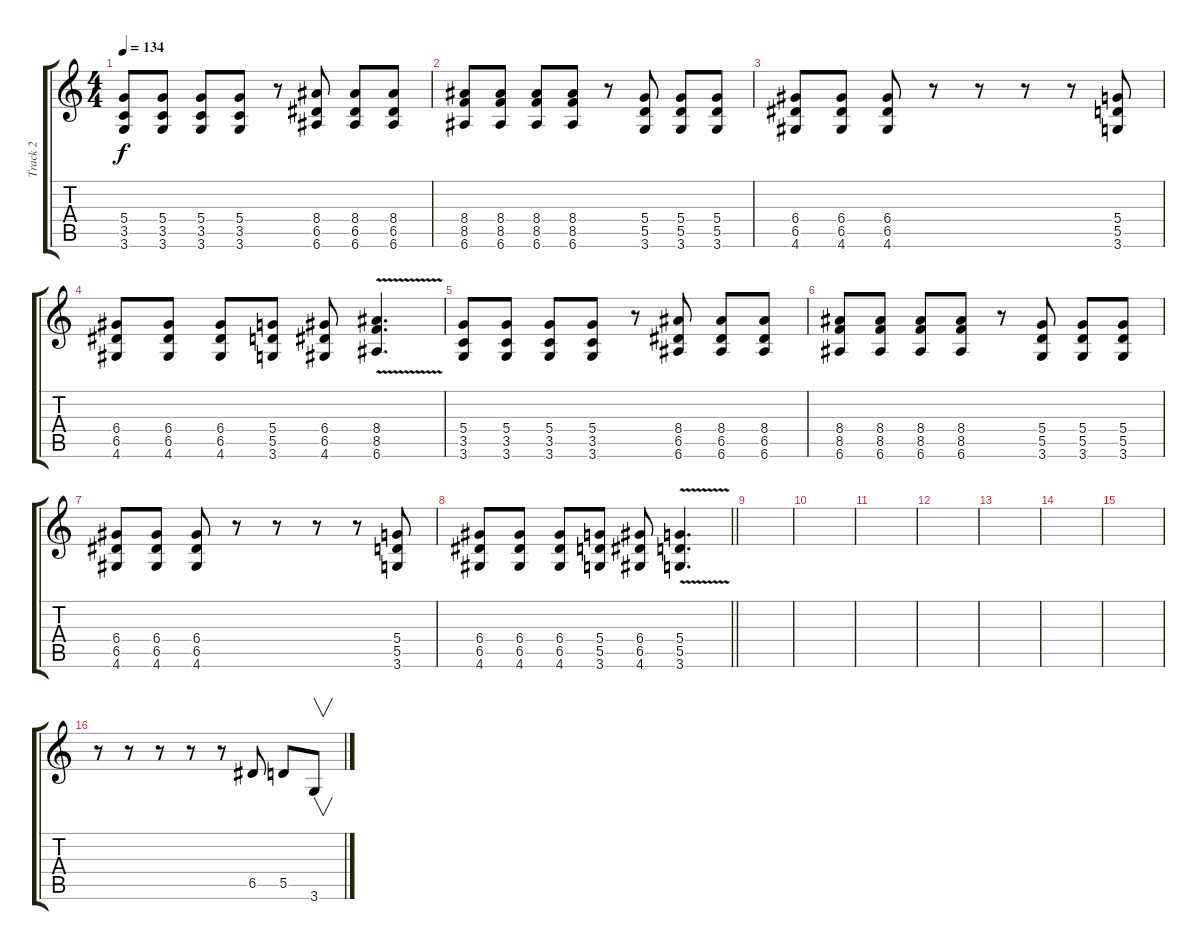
\track ("Track 2" "Track 2") {instrument distortionguitar}
\staff {score tabs}
\tuning (E4 B3 G3 D3 A2 E2) {hide}
\ts (4 4)
\tempo 134
\clef g2
\ks c
(5.4 3.5 3.6).8{dy f instrument distortionguitar} (5.4 3.5 3.6).8 (5.4 3.5 3.6).8 (5.4 3.5 3.6).8 r.8 (8.4 6.5 6.6).8 (8.4 6.5 6.6).8 (8.4 6.5 6.6).8 |
(8.4 8.5 6.6).8 (8.4 8.5 6.6).8 (8.4 8.5 6.6).8 (8.4 8.5 6.6).8 r.8 (5.4 5.5 3.6).8 (5.4 5.5 3.6).8 (5.4 5.5 3.6).8 |
(6.4 6.5 4.6).8 (6.4 6.5 4.6).8 (6.4 6.5 4.6).8 r.8 r.8 r.8 r.8 (5.4 5.5 3.6).8 |
(6.4 6.5 4.6).8 (6.4 6.5 4.6).8 (6.4 6.5 4.6).8 (5.4 5.5 3.6).8 (6.4 6.5 4.6).8 (8.4 8.5{v} 6.6).4{d} |
(5.4 3.5 3.6).8 (5.4 3.5 3.6).8 (5.4 3.5 3.6).8 (5.4 3.5 3.6).8 r.8 (8.4 6.5 6.6).8 (8.4 6.5 6.6).8 (8.4 6.5 6.6).8 |
(8.4 8.5 6.6).8 (8.4 8.5 6.6).8 (8.4 8.5 6.6).8 (8.4 8.5 6.6).8 r.8 (5.4 5.5 3.6).8 (5.4 5.5 3.6).8 (5.4 5.5 3.6).8 |
(6.4 6.5 4.6).8 (6.4 6.5 4.6).8 (6.4 6.5 4.6).8 r.8 r.8 r.8 r.8 (5.4 5.5 3.6).8 |
\barLineRight lightlight
(6.4 6.5 4.6).8 (6.4 6.5 4.6).8 (6.4 6.5 4.6).8 (5.4 5.5 3.6).8 (6.4 6.5 4.6).8 (5.4{v} 5.5 3.6).4{d} |
|
|
|
|
|
|
|
r.8 r.8 r.8 r.8 r.8 6.5.8 5.5.8 3.6.8{v}
